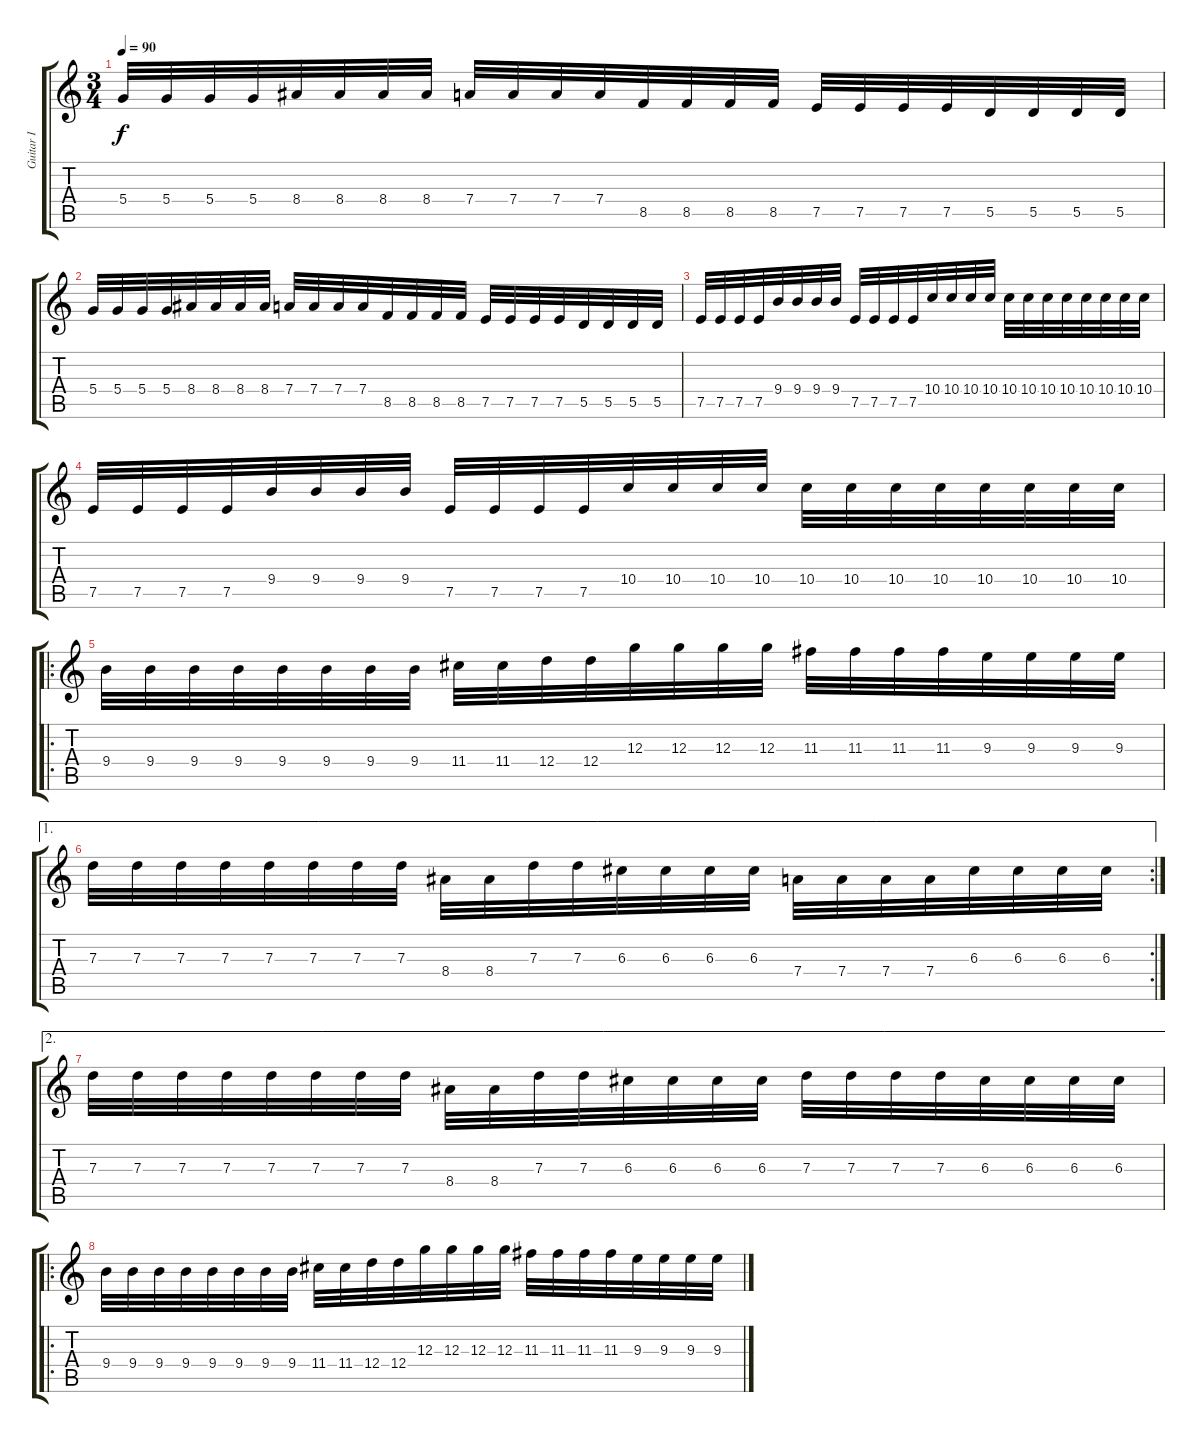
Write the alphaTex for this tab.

\track ("Guitar I" "Guitar I") {instrument distortionguitar}
\staff {score tabs}
\tuning (E4 B3 G3 D3 A2 E2) {hide}
\ts (3 4)
\tempo 90
\clef g2
\ks c
5.4.32{dy f} 5.4.32 5.4.32 5.4.32 8.4.32 8.4.32 8.4.32 8.4.32 7.4.32 7.4.32 7.4.32 7.4.32 8.5.32 8.5.32 8.5.32 8.5.32 7.5.32 7.5.32 7.5.32 7.5.32 5.5.32 5.5.32 5.5.32 5.5.32 |
5.4.32 5.4.32 5.4.32 5.4.32 8.4.32 8.4.32 8.4.32 8.4.32 7.4.32 7.4.32 7.4.32 7.4.32 8.5.32 8.5.32 8.5.32 8.5.32 7.5.32 7.5.32 7.5.32 7.5.32 5.5.32 5.5.32 5.5.32 5.5.32 |
7.5.32 7.5.32 7.5.32 7.5.32 9.4.32 9.4.32 9.4.32 9.4.32 7.5.32 7.5.32 7.5.32 7.5.32 10.4.32 10.4.32 10.4.32 10.4.32 10.4.32 10.4.32 10.4.32 10.4.32 10.4.32 10.4.32 10.4.32 10.4.32 |
7.5.32 7.5.32 7.5.32 7.5.32 9.4.32 9.4.32 9.4.32 9.4.32 7.5.32 7.5.32 7.5.32 7.5.32 10.4.32 10.4.32 10.4.32 10.4.32 10.4.32 10.4.32 10.4.32 10.4.32 10.4.32 10.4.32 10.4.32 10.4.32 |
\ro
9.4.32 9.4.32 9.4.32 9.4.32 9.4.32 9.4.32 9.4.32 9.4.32 11.4.32 11.4.32 12.4.32 12.4.32 12.3.32 12.3.32 12.3.32 12.3.32 11.3.32 11.3.32 11.3.32 11.3.32 9.3.32 9.3.32 9.3.32 9.3.32 |
\ae 1
\rc 2
7.3.32 7.3.32 7.3.32 7.3.32 7.3.32 7.3.32 7.3.32 7.3.32 8.4.32 8.4.32 7.3.32 7.3.32 6.3.32 6.3.32 6.3.32 6.3.32 7.4.32 7.4.32 7.4.32 7.4.32 6.3.32 6.3.32 6.3.32 6.3.32 |
\ae 2
7.3.32 7.3.32 7.3.32 7.3.32 7.3.32 7.3.32 7.3.32 7.3.32 8.4.32 8.4.32 7.3.32 7.3.32 6.3.32 6.3.32 6.3.32 6.3.32 7.3.32 7.3.32 7.3.32 7.3.32 6.3.32 6.3.32 6.3.32 6.3.32 |
\ro
9.4.32 9.4.32 9.4.32 9.4.32 9.4.32 9.4.32 9.4.32 9.4.32 11.4.32 11.4.32 12.4.32 12.4.32 12.3.32 12.3.32 12.3.32 12.3.32 11.3.32 11.3.32 11.3.32 11.3.32 9.3.32 9.3.32 9.3.32 9.3.32
